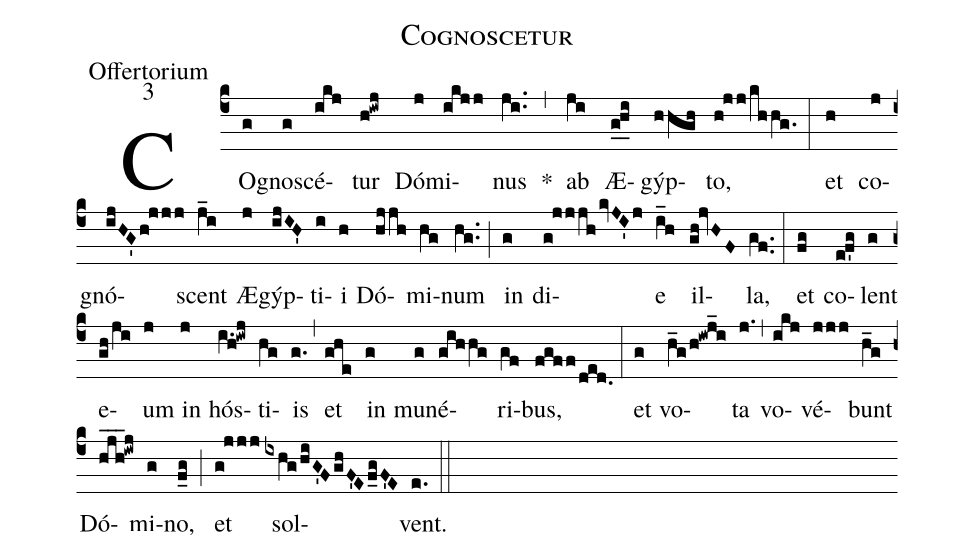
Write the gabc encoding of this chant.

name: Cognoscetur;
office-part: Offertorium;
mode: 3;
%%
(c4) CO(g)gno(g)scé(ikj)tur(h!iwj) Dó(j)mi(ikjj)nus(ji..) *(,) ab(ji) Æ(g_0!h_0i)gýp(hhgh)to,(h!jj/khhg.) (:)
et(h) co(j)gnó(ijHG'h!jjj)scent(j_i) Æ(j)gýp(ijIH')ti(i)i(h) Dó(hjjh)mi(hg)num(hg..) (;) in(g) di(g!jjjhkvJI'j)e(i_h) il(gh!jvHF)la,(gf..) (:)
et(fg) co(e!f'g)lent(g) e(gh/ji)um(j) in(j) hós(i.h!iwj)ti(hg)is(g.) (,) et(ghe) in(g) mu(g)né(gihhg)ri(gf)bus,(fgff/ded.) (:)
et(g) vo(h_g/h!iwj_i)ta(j.) (,) vo(ikj)vé(jjj)bunt(h_g) Dó(hjh___!iwj)mi(g)no,(f_g) (;) et(g!jjj) sol(ixhg/hiG'FghF'Ef_gF'E)vent.(e.) (::)
